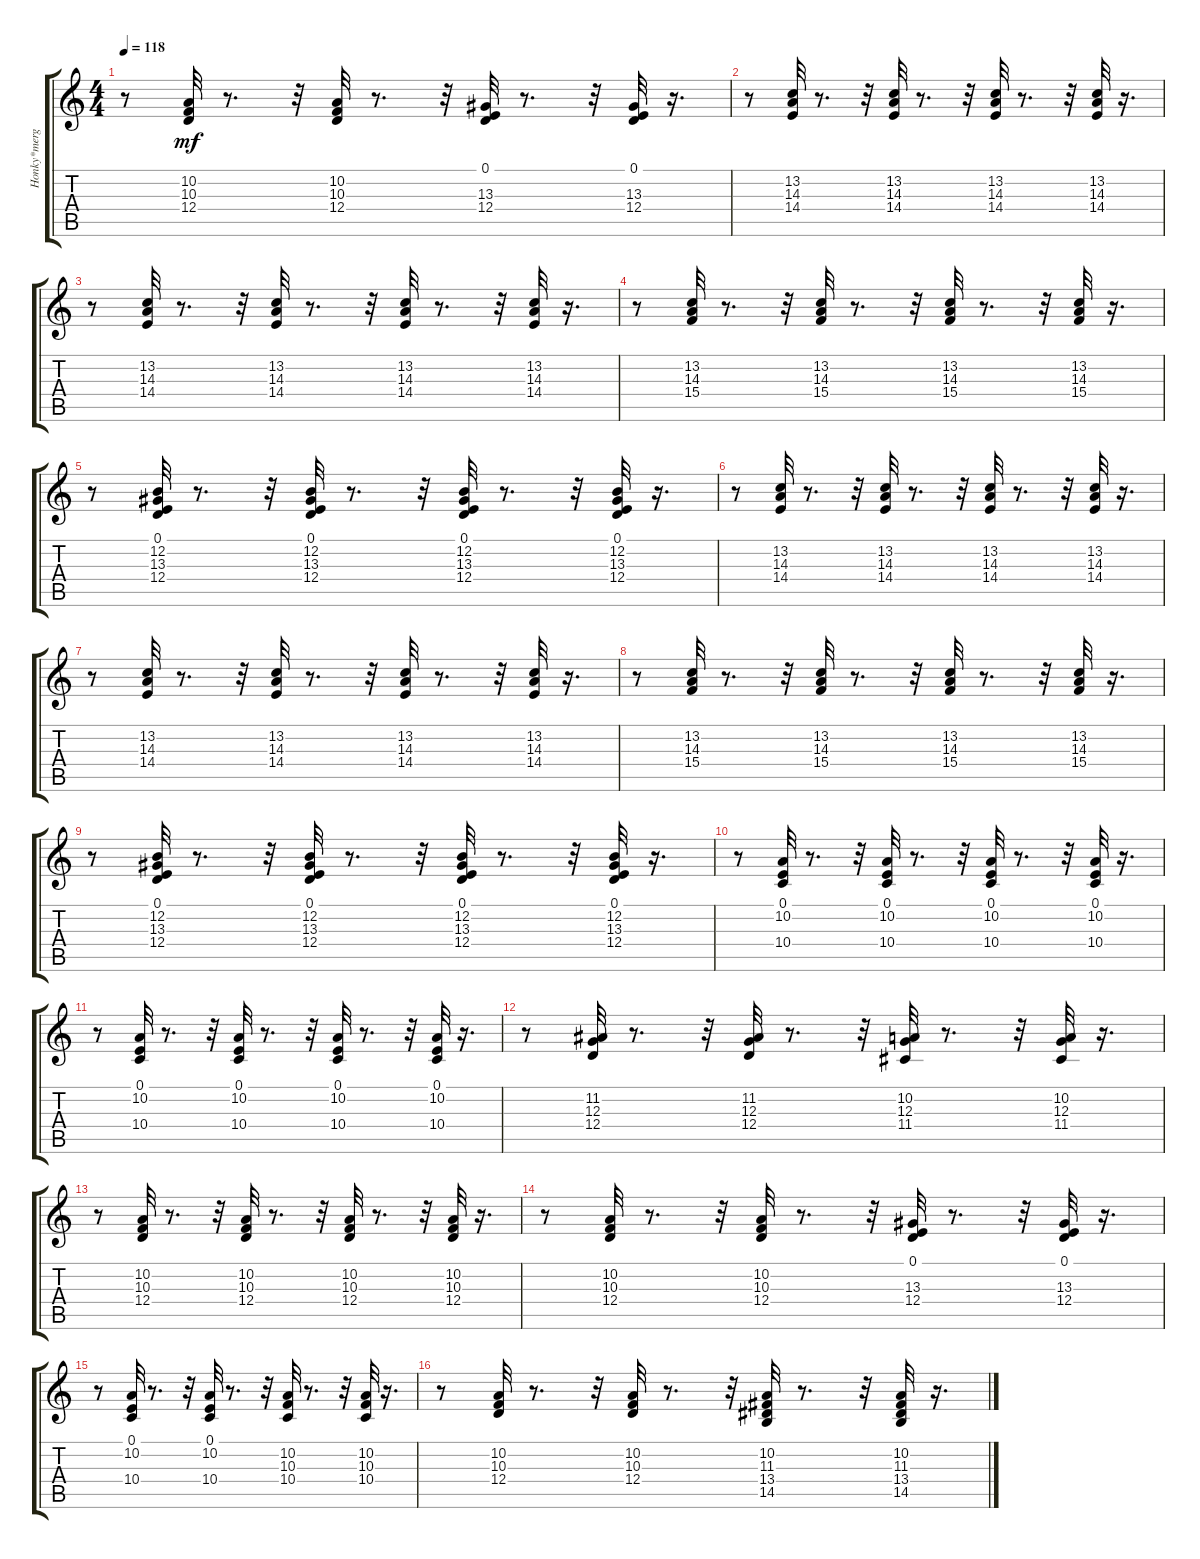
\track ("Honky*merged" "Honky*merg") {instrument honkytonkpiano}
\staff {score tabs}
\tuning (E4 B3 G3 D3 A2 E2) {hide}
\ts (4 4)
\tempo 118
\clef g2
\ks c
r.8{dy mf} (10.2 10.3 12.4).32 r.8{d} r.32 (10.2 10.3 12.4).32 r.8{d} r.32 (0.1 13.3 12.4).32 r.8{d} r.32 (0.1 13.3 12.4).32 r.16{d} |
r.8 (13.2 14.3 14.4).32 r.8{d} r.32 (13.2 14.3 14.4).32 r.8{d} r.32 (13.2 14.3 14.4).32 r.8{d} r.32 (13.2 14.3 14.4).32 r.16{d} |
r.8 (13.2 14.3 14.4).32 r.8{d} r.32 (13.2 14.3 14.4).32 r.8{d} r.32 (13.2 14.3 14.4).32 r.8{d} r.32 (13.2 14.3 14.4).32 r.16{d} |
r.8 (13.2 14.3 15.4).32 r.8{d} r.32 (13.2 14.3 15.4).32 r.8{d} r.32 (13.2 14.3 15.4).32 r.8{d} r.32 (13.2 14.3 15.4).32 r.16{d} |
r.8 (0.1 12.2 13.3 12.4).32 r.8{d} r.32 (0.1 12.2 13.3 12.4).32 r.8{d} r.32 (0.1 12.2 13.3 12.4).32 r.8{d} r.32 (0.1 12.2 13.3 12.4).32 r.16{d} |
r.8 (13.2 14.3 14.4).32 r.8{d} r.32 (13.2 14.3 14.4).32 r.8{d} r.32 (13.2 14.3 14.4).32 r.8{d} r.32 (13.2 14.3 14.4).32 r.16{d} |
r.8 (13.2 14.3 14.4).32 r.8{d} r.32 (13.2 14.3 14.4).32 r.8{d} r.32 (13.2 14.3 14.4).32 r.8{d} r.32 (13.2 14.3 14.4).32 r.16{d} |
r.8 (13.2 14.3 15.4).32 r.8{d} r.32 (13.2 14.3 15.4).32 r.8{d} r.32 (13.2 14.3 15.4).32 r.8{d} r.32 (13.2 14.3 15.4).32 r.16{d} |
r.8 (0.1 12.2 13.3 12.4).32 r.8{d} r.32 (0.1 12.2 13.3 12.4).32 r.8{d} r.32 (0.1 12.2 13.3 12.4).32 r.8{d} r.32 (0.1 12.2 13.3 12.4).32 r.16{d} |
r.8 (0.1 10.2 10.4).32 r.8{d} r.32 (0.1 10.2 10.4).32 r.8{d} r.32 (0.1 10.2 10.4).32 r.8{d} r.32 (0.1 10.2 10.4).32 r.16{d} |
r.8 (0.1 10.2 10.4).32 r.8{d} r.32 (0.1 10.2 10.4).32 r.8{d} r.32 (0.1 10.2 10.4).32 r.8{d} r.32 (0.1 10.2 10.4).32 r.16{d} |
r.8 (11.2 12.3 12.4).32 r.8{d} r.32 (11.2 12.3 12.4).32 r.8{d} r.32 (10.2 12.3 11.4).32 r.8{d} r.32 (10.2 12.3 11.4).32 r.16{d} |
r.8 (10.2 10.3 12.4).32 r.8{d} r.32 (10.2 10.3 12.4).32 r.8{d} r.32 (10.2 10.3 12.4).32 r.8{d} r.32 (10.2 10.3 12.4).32 r.16{d} |
r.8 (10.2 10.3 12.4).32 r.8{d} r.32 (10.2 10.3 12.4).32 r.8{d} r.32 (0.1 13.3 12.4).32 r.8{d} r.32 (0.1 13.3 12.4).32 r.16{d} |
r.8 (0.1 10.2 10.4).32 r.8{d} r.32 (0.1 10.2 10.4).32 r.8{d} r.32 (10.2 10.3 10.4).32 r.8{d} r.32 (10.2 10.3 10.4).32 r.16{d} |
r.8 (10.2 10.3 12.4).32 r.8{d} r.32 (10.2 10.3 12.4).32 r.8{d} r.32 (10.2 11.3 13.4 14.5).32 r.8{d} r.32 (10.2 11.3 13.4 14.5).32 r.16{d}
